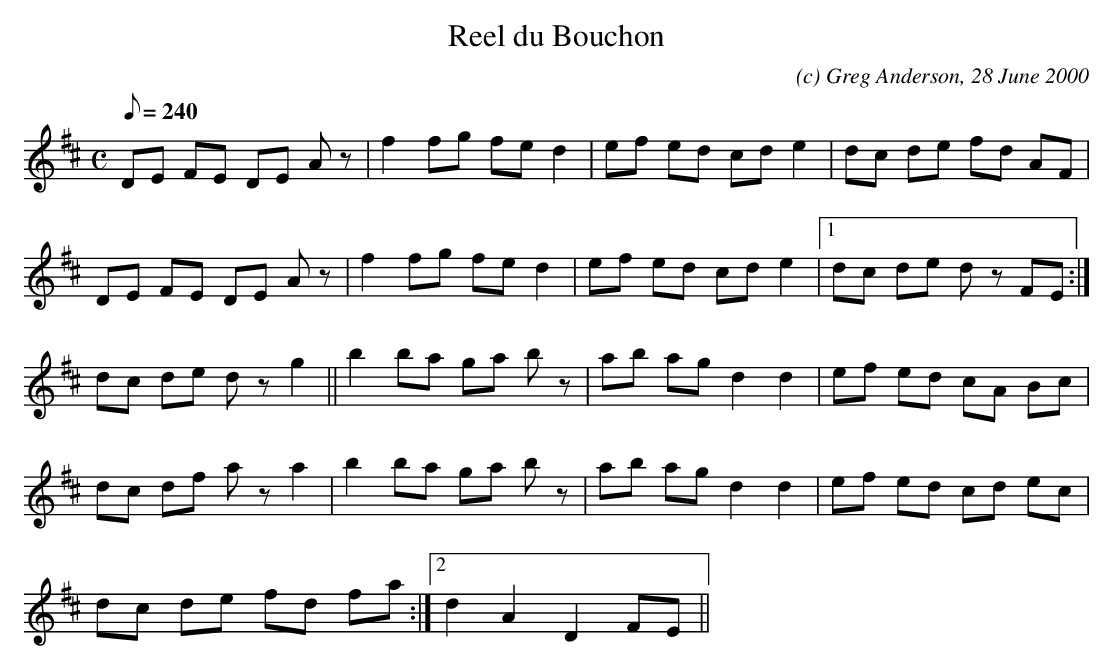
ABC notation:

X:1
T:Reel du Bouchon
M:C
L:1/8
Q:240
C:(c) Greg Anderson, 28 June 2000
K:D
DE FE DE A z|f2 fg fe d2|ef ed cd e2|dc de fd AF|
DE FE DE A z|f2 fg fe d2|ef ed cd e2|1dc de d z FE:|
2dc de d z g2||b2 ba ga b z|ab ag d2 d2|ef ed cA Bc|
dc df a z a2|b2 ba ga b z|ab ag d2 d2|ef ed cd ec|
1dc de fd fa:|2d2 A2 D2 FE||
